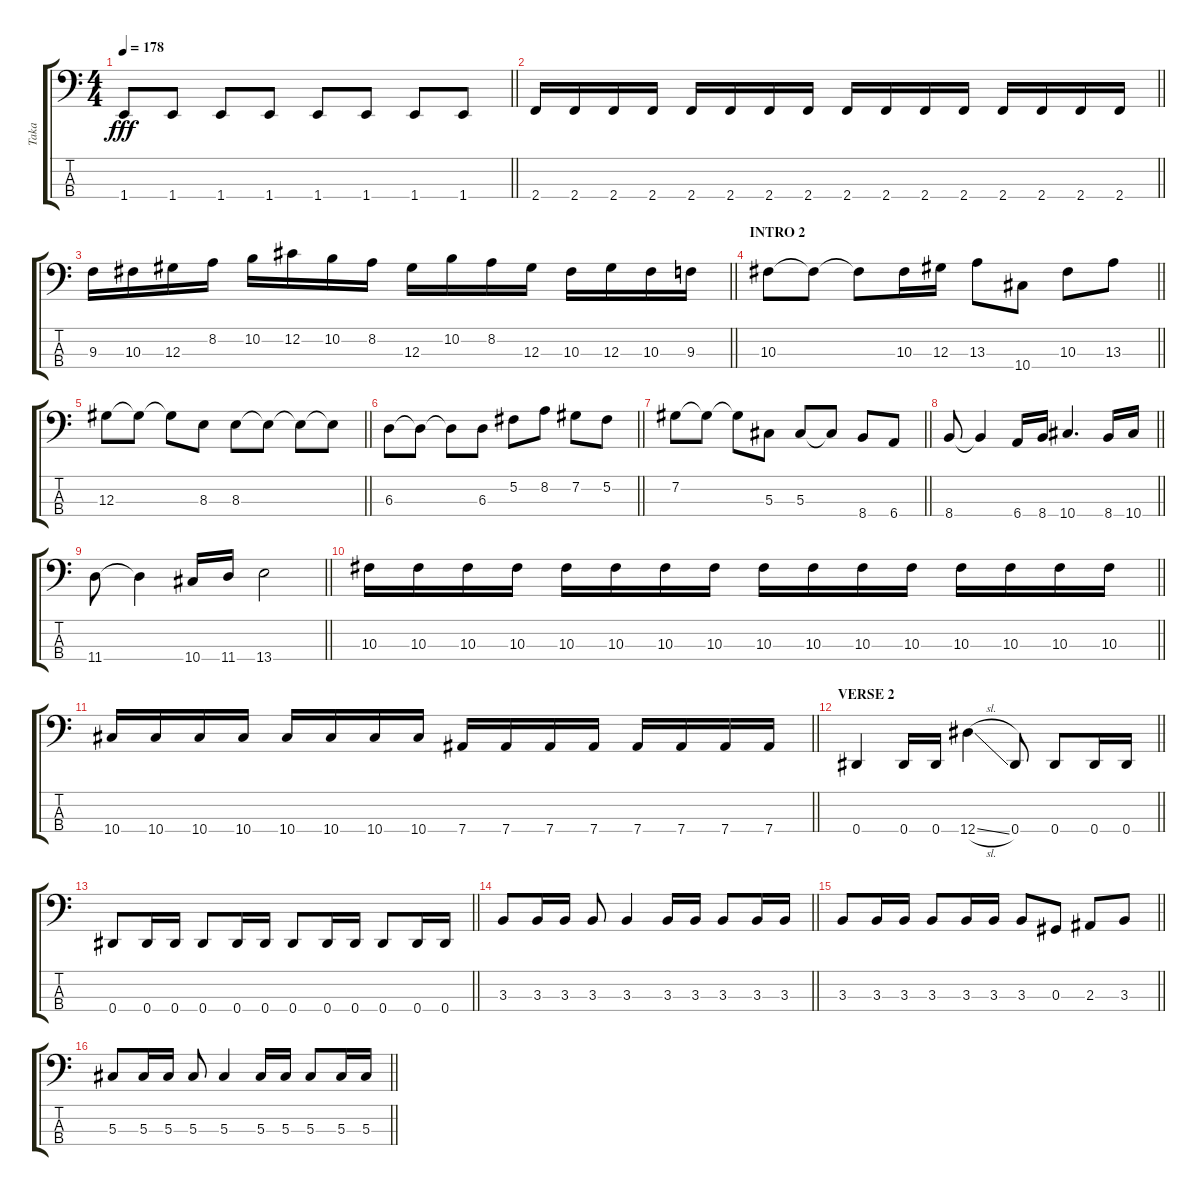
\track ("Taka" "Taka") {instrument electricbassfinger}
\staff {score tabs}
\tuning (Gb2 Db2 Ab1 Eb1) {hide}
\ts (4 4)
\tempo 178
\clef f4
\barLineRight lightlight
\ks c
1.4.8{dy fff} 1.4.8 1.4.8 1.4.8 1.4.8 1.4.8 1.4.8 1.4.8 |
\barLineRight lightlight
2.4.16 2.4.16 2.4.16 2.4.16 2.4.16 2.4.16 2.4.16 2.4.16 2.4.16 2.4.16 2.4.16 2.4.16 2.4.16 2.4.16 2.4.16 2.4.16 |
\barLineRight lightlight
9.3.16 10.3.16 12.3.16 8.2.16 10.2.16 12.2.16 10.2.16 8.2.16 12.3.16 10.2.16 8.2.16 12.3.16 10.3.16 12.3.16 10.3.16 9.3.16 |
\section ("" "INTRO 2")
\barLineRight lightlight
10.3.8 10.3{t}.8 10.3{t}.8 10.3.16 12.3.16 13.3.8 10.4.8 10.3.8 13.3.8 |
\barLineRight lightlight
12.3.8 12.3{t}.8 12.3{t}.8 8.3.8 8.3.8 8.3{t}.8 8.3{t}.8 8.3{t}.8 |
\barLineRight lightlight
6.3.8 6.3{t}.8 6.3{t}.8 6.3.8 5.2.8 8.2.8 7.2.8 5.2.8 |
\barLineRight lightlight
7.2.8 7.2{t}.8 7.2{t}.8 5.3.8 5.3.8 5.3{t}.8 8.4.8 6.4.8 |
\barLineRight lightlight
8.4.8 8.4{t}.4 6.4.16 8.4.16 10.4.4{d} 8.4.16 10.4.16 |
\barLineRight lightlight
11.4.8 11.4{t}.4 10.4.16 11.4.16 13.4.2 |
\barLineRight lightlight
10.3.16 10.3.16 10.3.16 10.3.16 10.3.16 10.3.16 10.3.16 10.3.16 10.3.16 10.3.16 10.3.16 10.3.16 10.3.16 10.3.16 10.3.16 10.3.16 |
\barLineRight lightlight
10.4.16 10.4.16 10.4.16 10.4.16 10.4.16 10.4.16 10.4.16 10.4.16 7.4.16 7.4.16 7.4.16 7.4.16 7.4.16 7.4.16 7.4.16 7.4.16 |
\section ("" "VERSE 2")
\barLineRight lightlight
0.4.4 0.4.16 0.4.16 12.4{sl}.4 0.4.8 0.4.8 0.4.16 0.4.16 |
\barLineRight lightlight
0.4.8 0.4.16 0.4.16 0.4.8 0.4.16 0.4.16 0.4.8 0.4.16 0.4.16 0.4.8 0.4.16 0.4.16 |
\barLineRight lightlight
3.3.8 3.3.16 3.3.16 3.3.8 3.3.4 3.3.16 3.3.16 3.3.8 3.3.16 3.3.16 |
\barLineRight lightlight
3.3.8 3.3.16 3.3.16 3.3.8 3.3.16 3.3.16 3.3.8 0.3.8 2.3.8 3.3.8 |
\barLineRight lightlight
5.3.8 5.3.16 5.3.16 5.3.8 5.3.4 5.3.16 5.3.16 5.3.8 5.3.16 5.3.16
